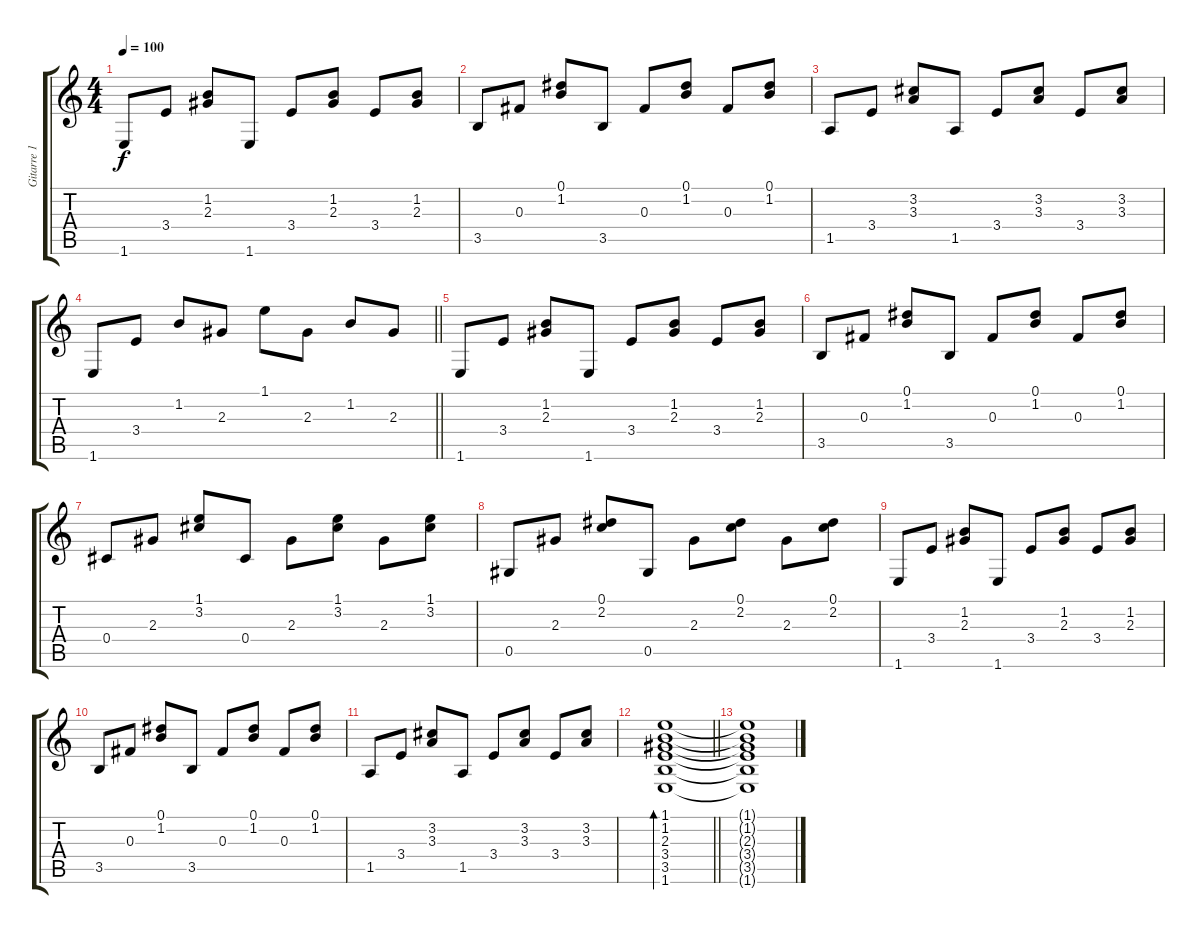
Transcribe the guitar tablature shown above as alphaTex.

\track ("Gitarre 1" "Gitarre 1") {instrument acousticguitarsteel}
\staff {score tabs}
\tuning (Eb4 Bb3 Gb3 Db3 Ab2 Eb2) {hide}
\ts (4 4)
\tempo 100
\clef g2
\ks c
1.6.8{dy f} 3.4.8 (1.2 2.3).8 1.6.8 3.4.8 (1.2 2.3).8 3.4.8 (1.2 2.3).8 |
3.5.8 0.3.8 (0.1 1.2).8 3.5.8 0.3.8 (0.1 1.2).8 0.3.8 (0.1 1.2).8 |
1.5.8 3.4.8 (3.2 3.3).8 1.5.8 3.4.8 (3.2 3.3).8 3.4.8 (3.2 3.3).8 |
\barLineRight lightlight
1.6.8 3.4.8 1.2.8 2.3.8 1.1.8 2.3.8 1.2.8 2.3.8 |
\section ("" "")
1.6.8 3.4.8 (1.2 2.3).8 1.6.8 3.4.8 (1.2 2.3).8 3.4.8 (1.2 2.3).8 |
3.5.8 0.3.8 (0.1 1.2).8 3.5.8 0.3.8 (0.1 1.2).8 0.3.8 (0.1 1.2).8 |
0.4.8 2.3.8 (1.1 3.2).8 0.4.8 2.3.8 (1.1 3.2).8 2.3.8 (1.1 3.2).8 |
0.5.8 2.3.8 (0.1 2.2).8 0.5.8 2.3.8 (0.1 2.2).8 2.3.8 (0.1 2.2).8 |
1.6.8 3.4.8 (1.2 2.3).8 1.6.8 3.4.8 (1.2 2.3).8 3.4.8 (1.2 2.3).8 |
3.5.8 0.3.8 (0.1 1.2).8 3.5.8 0.3.8 (0.1 1.2).8 0.3.8 (0.1 1.2).8 |
1.5.8 3.4.8 (3.2 3.3).8 1.5.8 3.4.8 (3.2 3.3).8 3.4.8 (3.2 3.3).8 |
\barLineRight lightlight
(1.1 1.2 2.3 3.4 3.5 1.6).1{bd 240} |
(1.1{t} 1.2{t} 2.3{t} 3.4{t} 3.5{t} 1.6{t}).1
